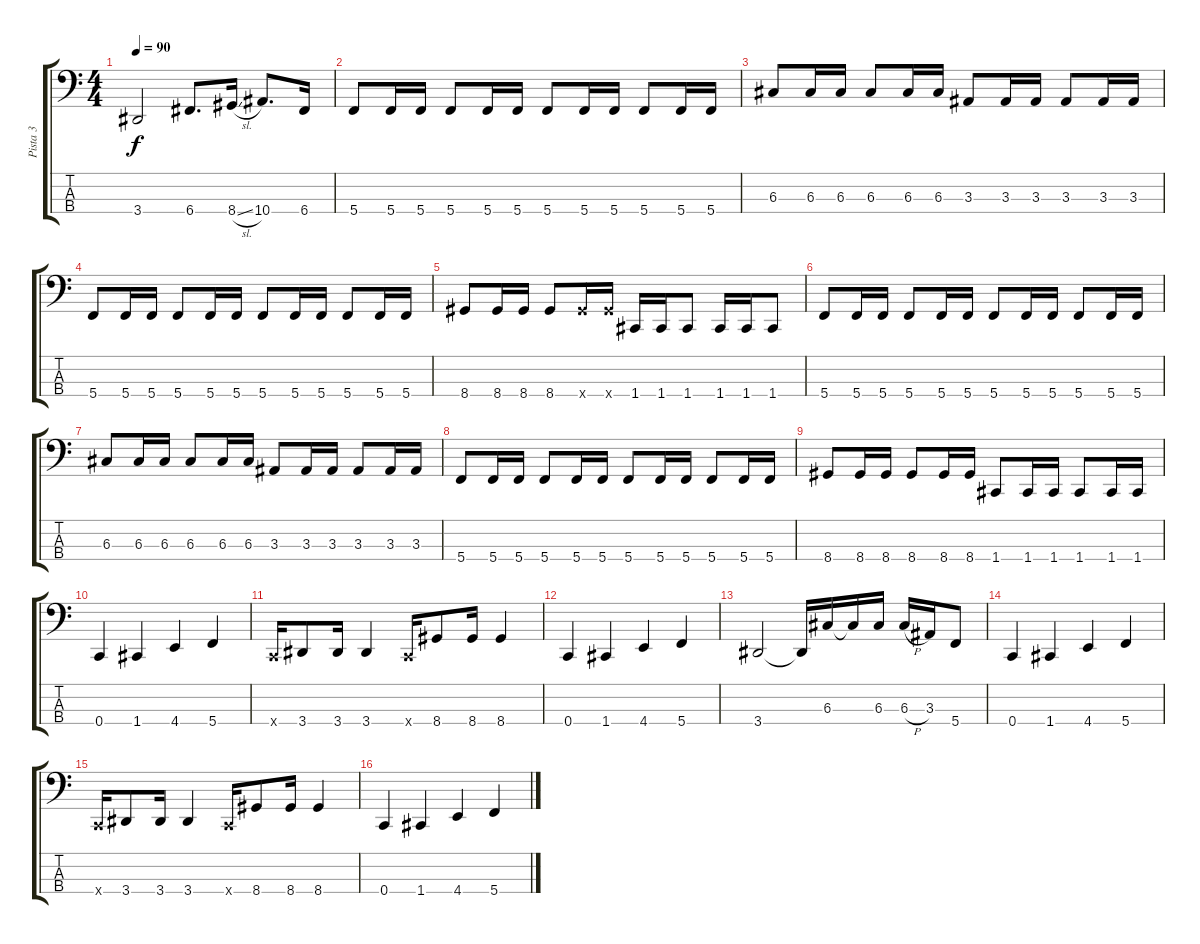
\track ("Pista 3" "Pista 3") {instrument electricbassfinger}
\staff {score tabs}
\tuning (F2 C2 G1 C1) {hide}
\ts (4 4)
\tempo 90
\clef f4
\ks c
3.4.2{dy f} 6.4.8{d} 8.4{sl}.16 10.4.8{d} 6.4.16 |
5.4.8 5.4.16 5.4.16 5.4.8 5.4.16 5.4.16 5.4.8 5.4.16 5.4.16 5.4.8 5.4.16 5.4.16 |
6.3.8 6.3.16 6.3.16 6.3.8 6.3.16 6.3.16 3.3.8 3.3.16 3.3.16 3.3.8 3.3.16 3.3.16 |
5.4.8 5.4.16 5.4.16 5.4.8 5.4.16 5.4.16 5.4.8 5.4.16 5.4.16 5.4.8 5.4.16 5.4.16 |
8.4.8 8.4.16 8.4.16 8.4.8 8.4{x}.16 8.4{x}.16 1.4.16 1.4.16 1.4.8 1.4.16 1.4.16 1.4.8 |
5.4.8 5.4.16 5.4.16 5.4.8 5.4.16 5.4.16 5.4.8 5.4.16 5.4.16 5.4.8 5.4.16 5.4.16 |
6.3.8 6.3.16 6.3.16 6.3.8 6.3.16 6.3.16 3.3.8 3.3.16 3.3.16 3.3.8 3.3.16 3.3.16 |
5.4.8 5.4.16 5.4.16 5.4.8 5.4.16 5.4.16 5.4.8 5.4.16 5.4.16 5.4.8 5.4.16 5.4.16 |
8.4.8 8.4.16 8.4.16 8.4.8 8.4.16 8.4.16 1.4.8 1.4.16 1.4.16 1.4.8 1.4.16 1.4.16 |
0.4.4 1.4.4 4.4.4 5.4.4 |
0.4{x}.16 3.4.8 3.4.16 3.4.4 0.4{x}.16 8.4.8 8.4.16 8.4.4 |
0.4.4 1.4.4 4.4.4 5.4.4 |
3.4.2 3.4{t}.16 6.3.16 6.3{t}.16 6.3.16 6.3{h}.16 3.3.16 5.4.8 |
0.4.4 1.4.4 4.4.4 5.4.4 |
0.4{x}.16 3.4.8 3.4.16 3.4.4 0.4{x}.16 8.4.8 8.4.16 8.4.4 |
0.4.4 1.4.4 4.4.4 5.4.4
